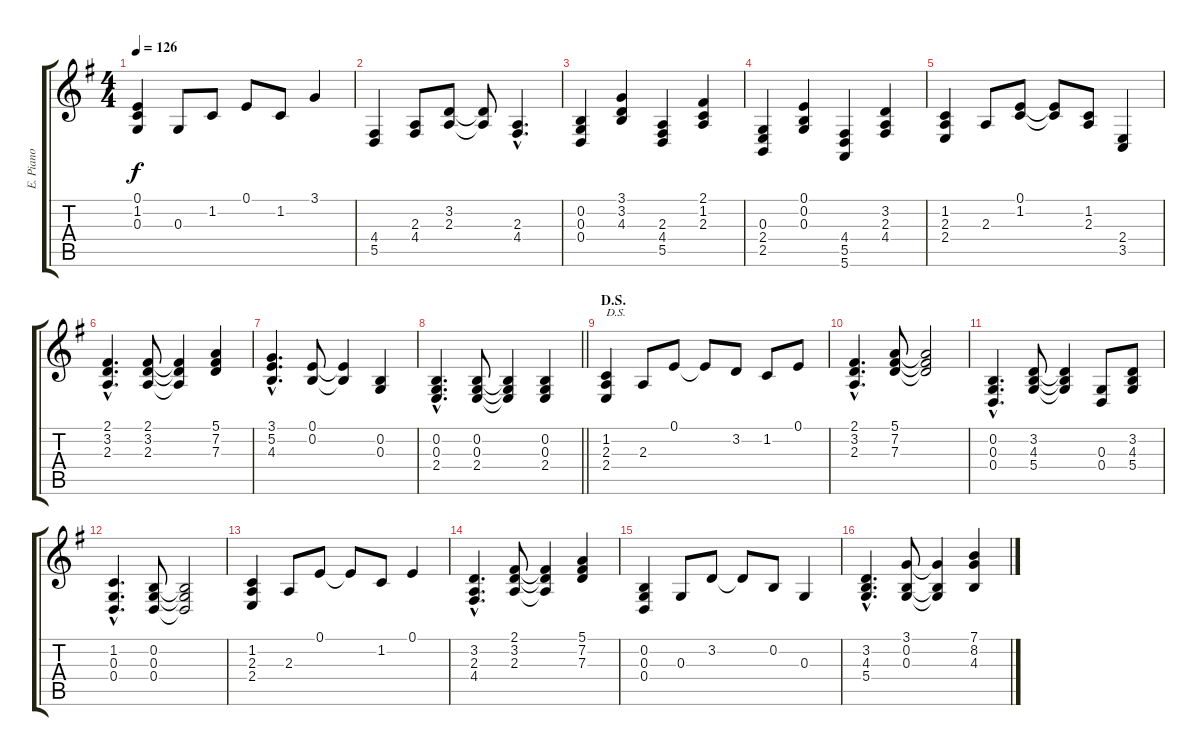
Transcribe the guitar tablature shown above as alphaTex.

\track ("E. Piano" "E. Piano") {instrument electricgrandpiano}
\staff {score tabs}
\tuning (E4 B3 G3 D3 A2 E2) {hide}
\ts (4 4)
\tempo 126
\clef g2
\ks g
(0.1 1.2 0.3).4{dy f} 0.3.8 1.2.8 0.1.8 1.2.8 3.1.4 |
(4.4 5.5).4 (2.3 4.4).8 (3.2 2.3).8 (3.2{t} 2.3{t}).8 (2.3{hac} 4.4{hac}).4{d} |
(0.2 0.3 0.4).4 (3.1 3.2 4.3).4 (2.3 4.4 5.5).4 (2.1 1.2 2.3).4 |
(0.3 2.4 2.5).4 (0.1 0.2 0.3).4 (4.4 5.5 5.6).4 (3.2 2.3 4.4).4 |
(1.2 2.3 2.4).4 2.3.8 (0.1 1.2).8 (0.1{t} 1.2{t}).8 (1.2 2.3).8 (2.4 3.5).4 |
(2.1{hac} 3.2{hac} 2.3{hac}).4{d} (2.1 3.2 2.3).8 (2.1{t} 3.2{t} 2.3{t}).4 (5.1 7.2 7.3).4 |
(3.1{hac} 5.2{hac} 4.3{hac}).4{d} (0.1 0.2).8 (0.1{t} 0.2{t}).4 (0.2 0.3).4 |
\barLineRight lightlight
(0.2{hac} 0.3{hac} 2.4{hac}).4{d} (0.2 0.3 2.4).8 (0.2{t} 0.3{t} 2.4{t}).4 (0.2 0.3 2.4).4 |
\section ("" "D.S.")
(1.2 2.3 2.4).4{txt "D.S."} 2.3.8 0.1.8 0.1{t}.8 3.2.8 1.2.8 0.1.8 |
(2.1{hac} 3.2{hac} 2.3{hac}).4{d} (5.1 7.2 7.3).8 (5.1{t} 7.2{t} 7.3{t}).2 |
(0.2{hac} 0.3{hac} 0.4{hac}).4{d} (3.2 4.3 5.4).8 (3.2{t} 4.3{t} 5.4{t}).4 (0.3 0.4).8 (3.2 4.3 5.4).8 |
(1.2{hac} 0.3{hac} 0.4{hac}).4{d} (0.2 0.3 0.4).8 (0.2{t} 0.3{t} 0.4{t}).2 |
(1.2 2.3 2.4).4 2.3.8 0.1.8 0.1{t}.8 1.2.8 0.1.4 |
(3.2{hac} 2.3{hac} 4.4{hac}).4{d} (2.1 3.2 2.3).8 (2.1{t} 3.2{t} 2.3{t}).4 (5.1 7.2 7.3).4 |
(0.2 0.3 0.4).4 0.3.8 3.2.8 3.2{t}.8 0.2.8 0.3.4 |
(3.2{hac} 4.3{hac} 5.4{hac}).4{d} (3.1 0.2 0.3).8 (3.1{t} 0.2{t} 0.3{t}).4 (7.1 8.2 4.3).4
